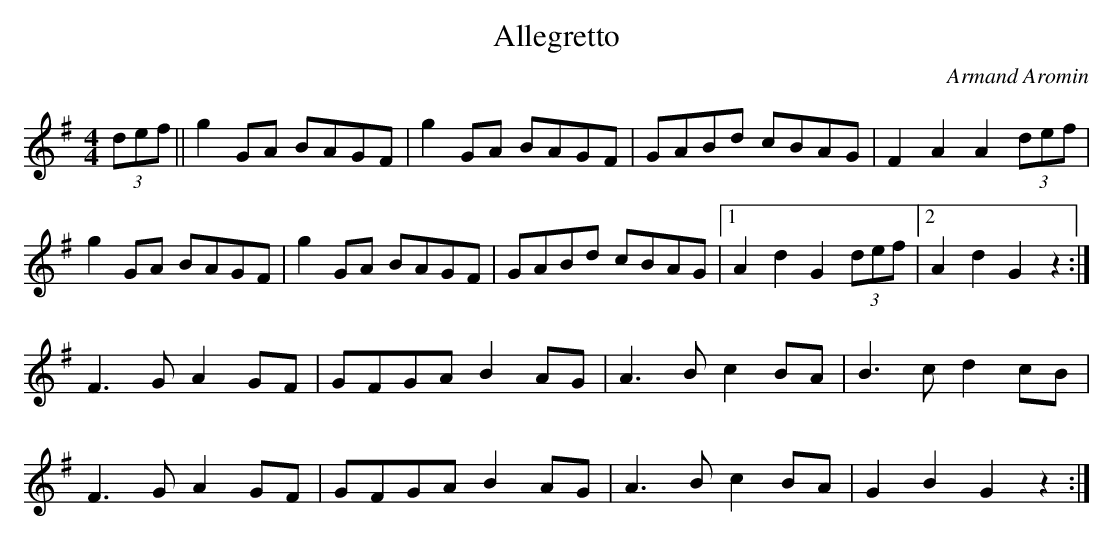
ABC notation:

X:1
T: Allegretto
C: Armand Aromin
M: 4/4
L: 1/8
K: Gmaj
(3def || g2 GA BAGF | g2 GA BAGF | GABd cBAG | F2 A2 A2 (3def |
g2 GA BAGF | g2 GA BAGF | GABd cBAG |1 A2 d2 G2 (3def |2 A2 d2 G2 z2 :|
F3 G A2 GF | GFGA B2 AG | A3 B c2 BA | B3 c d2 cB |
F3 G A2 GF | GFGA B2 AG | A3 B c2 BA | G2 B2 G2 z2 :|
